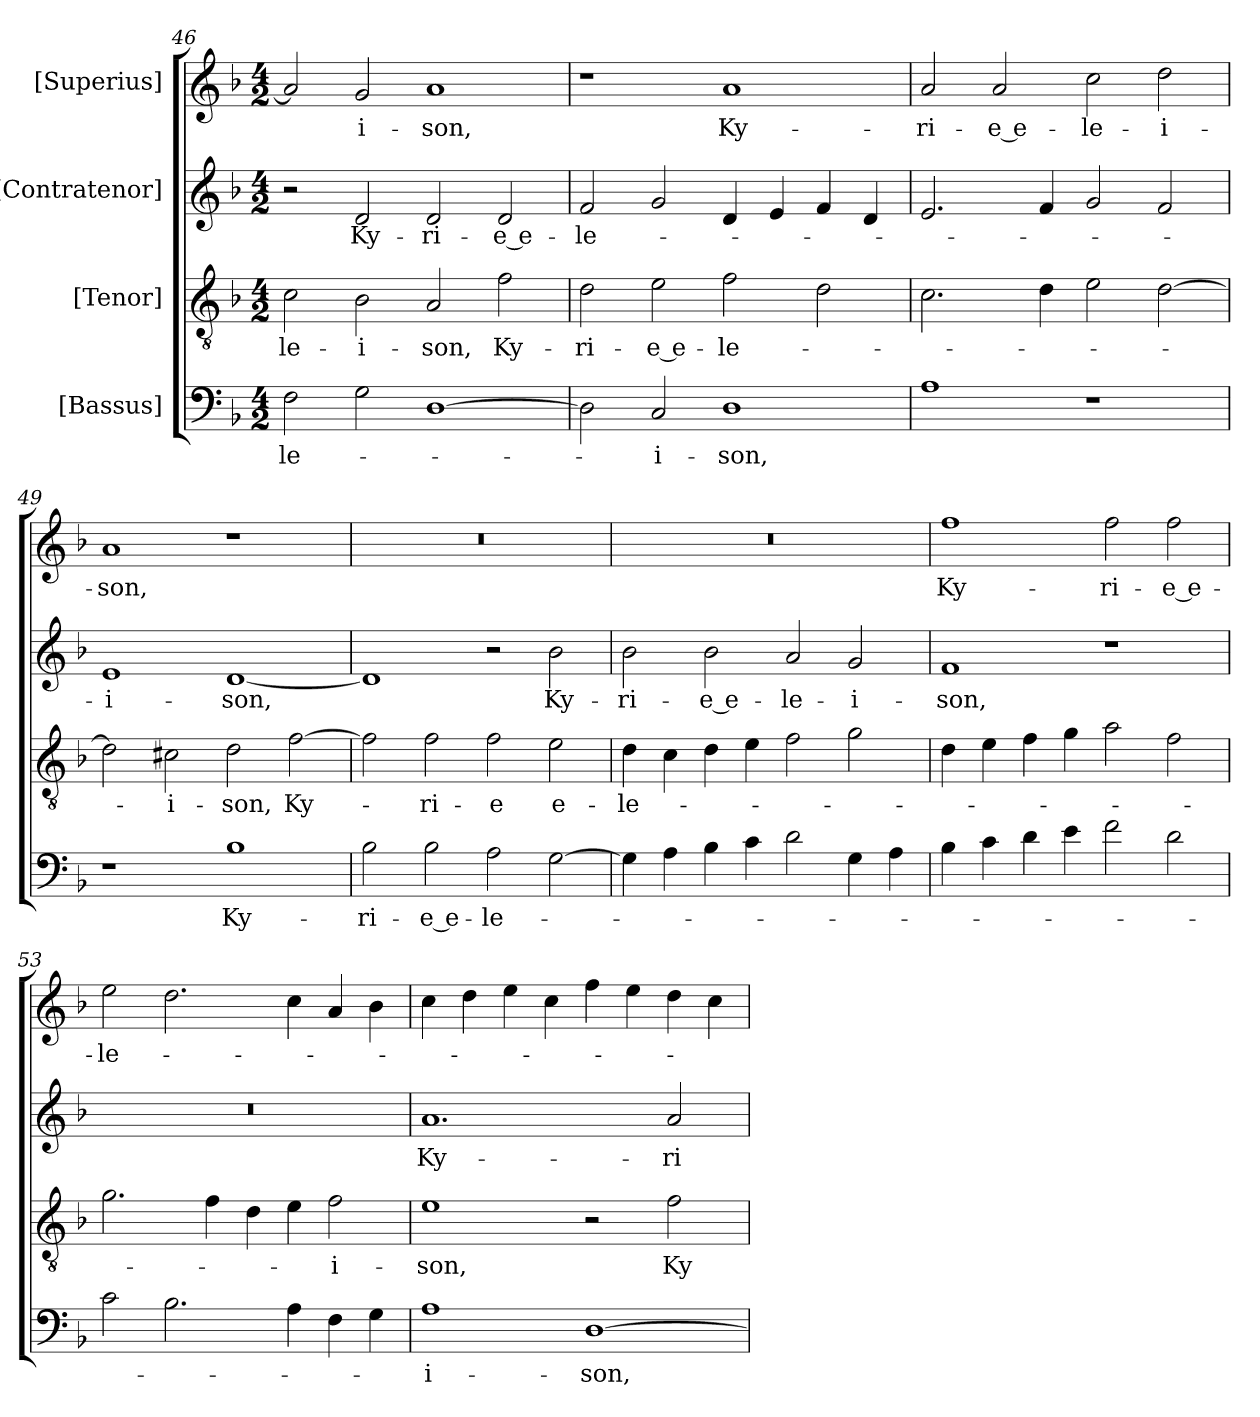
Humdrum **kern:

**kern	**text	**kern	**text	**kern	**text	**kern	**text
*part4	*part4	*part3	*part3	*part2	*part2	*part1	*part1
*staff4	*staff4	*staff3	*staff3	*staff2	*staff2	*staff1	*staff1
*I"[Bassus]	*	*I"[Tenor]	*	*I"[Contratenor]	*	*I"[Superius]	*
*clefF4	*	*clefGv2	*	*clefG2	*	*clefG2	*
*k[b-]	*	*k[b-]	*	*k[b-]	*	*k[b-]	*
*M4/2	*	*M4/2	*	*M4/2	*	*M4/2	*
=46	=46	=46	=46	=46	=46	=46	=46
2F\	-le-	2c\	-le-	2r	.	2a/]	.
2G\	.	2B-\	-i-	2d/	Ky-	2g/	-i-
[1D\	.	2A/	-son,	2d/	-ri-	1a/	-son,
.	.	2f\	Ky-	2d/	-e e-	.	.
=47	=47	=47	=47	=47	=47	=47	=47
2D\]	.	2d\	-ri-	2f/	-le-	1r	.
2C/	-i-	2e\	-e e-	2g/	.	.	.
1D\	-son,	2f\	-le-	4d/	.	1a/	Ky-
.	.	.	.	4e/	.	.	.
.	.	2d\	.	4f/	.	.	.
.	.	.	.	4d/	.	.	.
=48	=48	=48	=48	=48	=48	=48	=48
1A\	.	2.c\	.	2.e/	.	2a/	-ri-
.	.	.	.	.	.	2a/	-e e-
.	.	4d\	.	4f/	.	.	.
1r	.	2e\	.	2g/	.	2cc\	-le-
.	.	[2d\	.	2f/	.	2dd\	-i-
=49	=49	=49	=49	=49	=49	=49	=49
1r	.	2d\]	.	1e/	-i-	1a/	-son,
.	.	2c#X\	-i-	.	.	.	.
1B-\	Ky-	2d\	-son,	[1d/	-son,	1r	.
.	.	[2f\	Ky-	.	.	.	.
=50	=50	=50	=50	=50	=50	=50	=50
2B-\	-ri-	2f\]	.	1d/]	.	0r	.
2B-\	-e e-	2f\	-ri-	.	.	.	.
2A\	-le-	2f\	-e	2r	.	.	.
[2G\	.	2e\	e-	2b-\	Ky-	.	.
=51	=51	=51	=51	=51	=51	=51	=51
4G\]	.	4d\	-le-	2b-\	-ri-	0r	.
4A\	.	4c\	.	.	.	.	.
4B-\	.	4d\	.	2b-\	-e e-	.	.
4c\	.	4e\	.	.	.	.	.
2d\	.	2f\	.	2a/	-le-	.	.
4G\	.	2g\	.	2g/	-i-	.	.
4A\	.	.	.	.	.	.	.
=52	=52	=52	=52	=52	=52	=52	=52
4B-\	.	4d\	.	1f/	-son,	1ff\	Ky-
4c\	.	4e\	.	.	.	.	.
4d\	.	4f\	.	.	.	.	.
4e\	.	4g\	.	.	.	.	.
2f\	.	2a\	.	1r	.	2ff\	-ri-
2d\	.	2f\	.	.	.	2ff\	-e e-
=53	=53	=53	=53	=53	=53	=53	=53
2c\	.	2.g\	.	0r	.	2ee\	-le-
2.B-\	.	.	.	.	.	2.dd\	.
.	.	4f\	.	.	.	.	.
.	.	4d\	.	.	.	.	.
4A\	.	4e\	.	.	.	4cc\	.
4F\	.	2f\	-i-	.	.	4a/	.
4G\	.	.	.	.	.	4b-\	.
=54	=54	=54	=54	=54	=54	=54	=54
1A\	-i-	1e\	-son,	1.a/	Ky-	4cc\	.
.	.	.	.	.	.	4dd\	.
.	.	.	.	.	.	4ee\	.
.	.	.	.	.	.	4cc\	.
[1D\	-son,	2r	.	.	.	4ff\	.
.	.	.	.	.	.	4ee\	.
.	.	2f\	Ky-	2a/	-ri-	4dd\	.
.	.	.	.	.	.	4cc\	.
=	=	=	=	=	=	=	=
*-	*-	*-	*-	*-	*-	*-	*-
